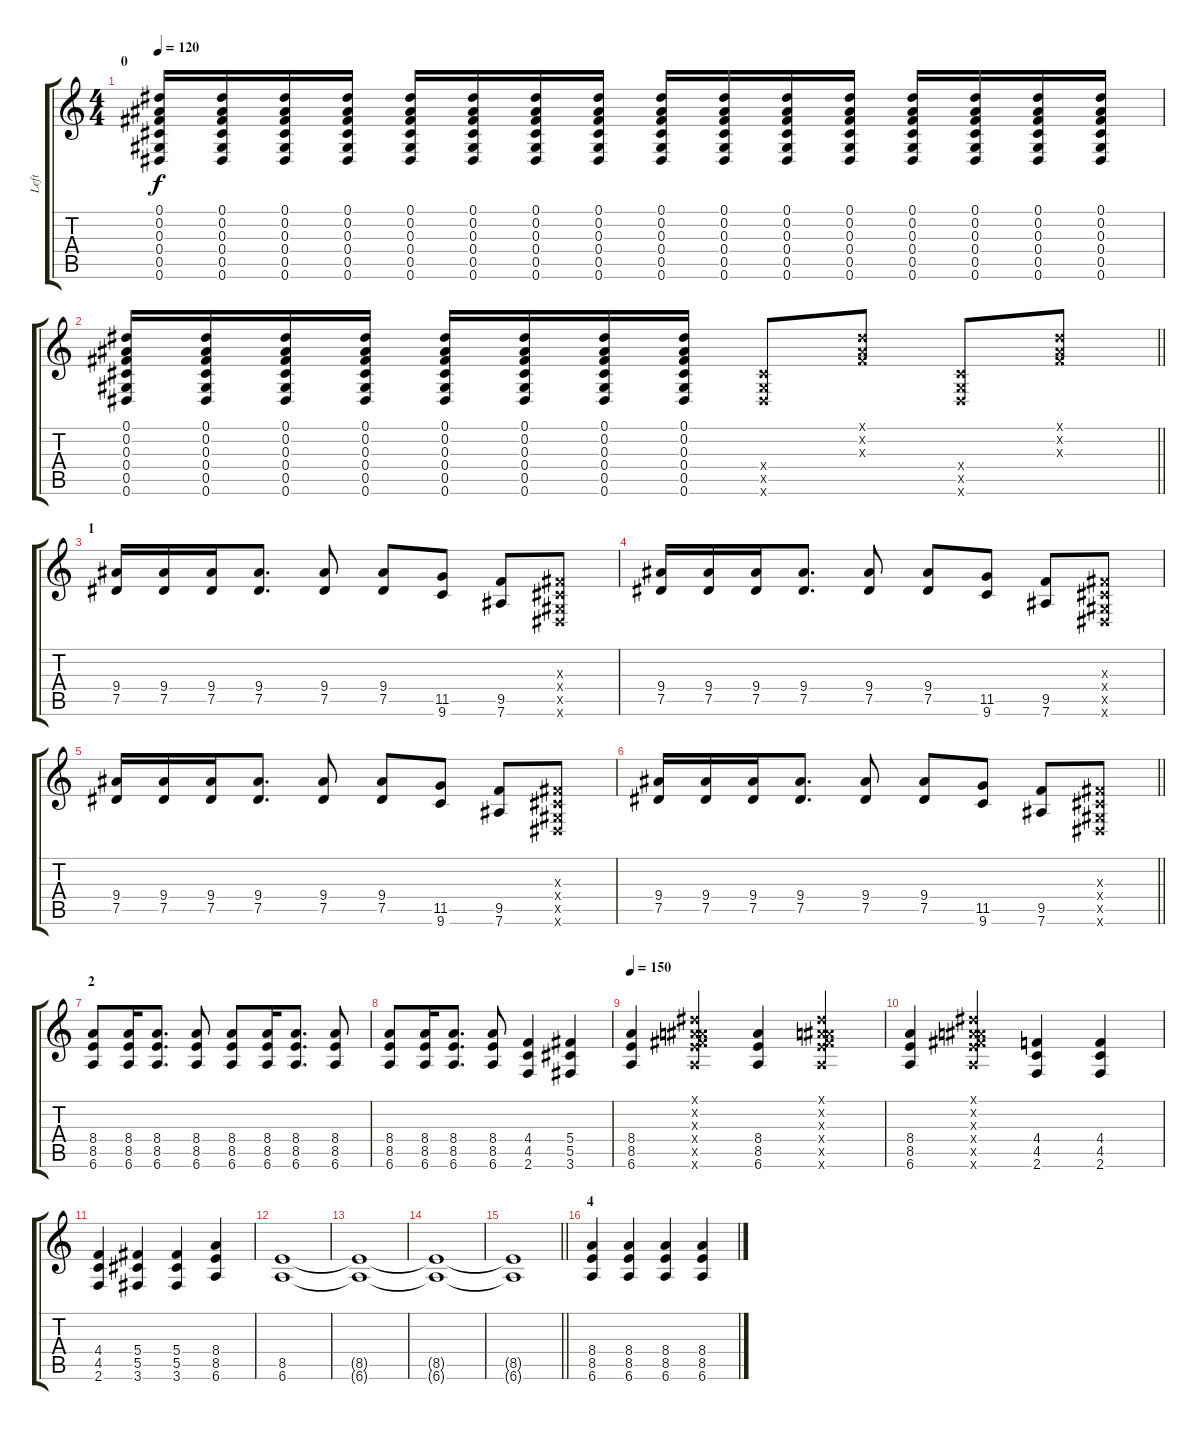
\track ("Left" "Left") {instrument distortionguitar}
\staff {score tabs}
\tuning (Eb4 Bb3 Gb3 Db3 Ab2 Eb2) {hide}
\ts (4 4)
\section ("" "0")
\tempo 120
\tempo 160
\tempo 120
\clef g2
\ks c
(0.1 0.2 0.3 0.4 0.5 0.6).16{dy f instrument distortionguitar} (0.1 0.2 0.3 0.4 0.5 0.6).16 (0.1 0.2 0.3 0.4 0.5 0.6).16 (0.1 0.2 0.3 0.4 0.5 0.6).16 (0.1 0.2 0.3 0.4 0.5 0.6).16 (0.1 0.2 0.3 0.4 0.5 0.6).16 (0.1 0.2 0.3 0.4 0.5 0.6).16 (0.1 0.2 0.3 0.4 0.5 0.6).16 (0.1 0.2 0.3 0.4 0.5 0.6).16 (0.1 0.2 0.3 0.4 0.5 0.6).16 (0.1 0.2 0.3 0.4 0.5 0.6).16 (0.1 0.2 0.3 0.4 0.5 0.6).16 (0.1 0.2 0.3 0.4 0.5 0.6).16 (0.1 0.2 0.3 0.4 0.5 0.6).16 (0.1 0.2 0.3 0.4 0.5 0.6).16 (0.1 0.2 0.3 0.4 0.5 0.6).16 |
\barLineRight lightlight
(0.1 0.2 0.3 0.4 0.5 0.6).16 (0.1 0.2 0.3 0.4 0.5 0.6).16 (0.1 0.2 0.3 0.4 0.5 0.6).16 (0.1 0.2 0.3 0.4 0.5 0.6).16 (0.1 0.2 0.3 0.4 0.5 0.6).16 (0.1 0.2 0.3 0.4 0.5 0.6).16 (0.1 0.2 0.3 0.4 0.5 0.6).16 (0.1 0.2 0.3 0.4 0.5 0.6).16 (0.4{x} 0.5{x} 0.6{x}).8 (0.1{x} 0.2{x} 0.3{x}).8 (0.4{x} 0.5{x} 0.6{x}).8 (0.1{x} 0.2{x} 0.3{x}).8 |
\section ("" "1")
(9.4 7.5).16 (9.4 7.5).16 (9.4 7.5).16 (9.4 7.5).8{d} (9.4 7.5).8 (9.4 7.5).8 (11.5 9.6).8 (9.5 7.6).8 (0.3{x} 0.4{x} 0.5{x} 0.6{x}).8 |
(9.4 7.5).16 (9.4 7.5).16 (9.4 7.5).16 (9.4 7.5).8{d} (9.4 7.5).8 (9.4 7.5).8 (11.5 9.6).8 (9.5 7.6).8 (0.3{x} 0.4{x} 0.5{x} 0.6{x}).8 |
(9.4 7.5).16 (9.4 7.5).16 (9.4 7.5).16 (9.4 7.5).8{d} (9.4 7.5).8 (9.4 7.5).8 (11.5 9.6).8 (9.5 7.6).8 (0.3{x} 0.4{x} 0.5{x} 0.6{x}).8 |
\barLineRight lightlight
(9.4 7.5).16 (9.4 7.5).16 (9.4 7.5).16 (9.4 7.5).8{d} (9.4 7.5).8 (9.4 7.5).8 (11.5 9.6).8 (9.5 7.6).8 (0.3{x} 0.4{x} 0.5{x} 0.6{x}).8 |
\section ("" "2")
(8.4 8.5 6.6).8 (8.4 8.5 6.6).16 (8.4 8.5 6.6).8{d} (8.4 8.5 6.6).8 (8.4 8.5 6.6).8 (8.4 8.5 6.6).16 (8.4 8.5 6.6).8{d} (8.4 8.5 6.6).8 |
(8.4 8.5 6.6).8 (8.4 8.5 6.6).16 (8.4 8.5 6.6).8{d} (8.4 8.5 6.6).8 (4.4 4.5 2.6).4 (5.4 5.5 3.6).4 |
\tempo 150
(8.4 8.5 6.6).4 (0.1{x} 0.2{x} 0.3{x} 8.4{x} 8.5{x} 6.6{x}).4 (8.4 8.5 6.6).4 (0.1{x} 0.2{x} 0.3{x} 8.4{x} 8.5{x} 6.6{x}).4 |
(8.4 8.5 6.6).4 (0.1{x} 0.2{x} 0.3{x} 8.4{x} 8.5{x} 6.6{x}).4 (4.4 4.5 2.6).4 (4.4 4.5 2.6).4 |
(4.4 4.5 2.6).4 (5.4 5.5 3.6).4 (5.4 5.5 3.6).4 (8.4 8.5 6.6).4 |
(8.5 6.6).1 |
(8.5{t} 6.6{t}).1 |
(8.5{t} 6.6{t}).1 |
\barLineRight lightlight
(8.5{t} 6.6{t}).1 |
\section ("" "4")
(8.4 8.5 6.6).4{volume 12} (8.4 8.5 6.6).4 (8.4 8.5 6.6).4 (8.4 8.5 6.6).4
